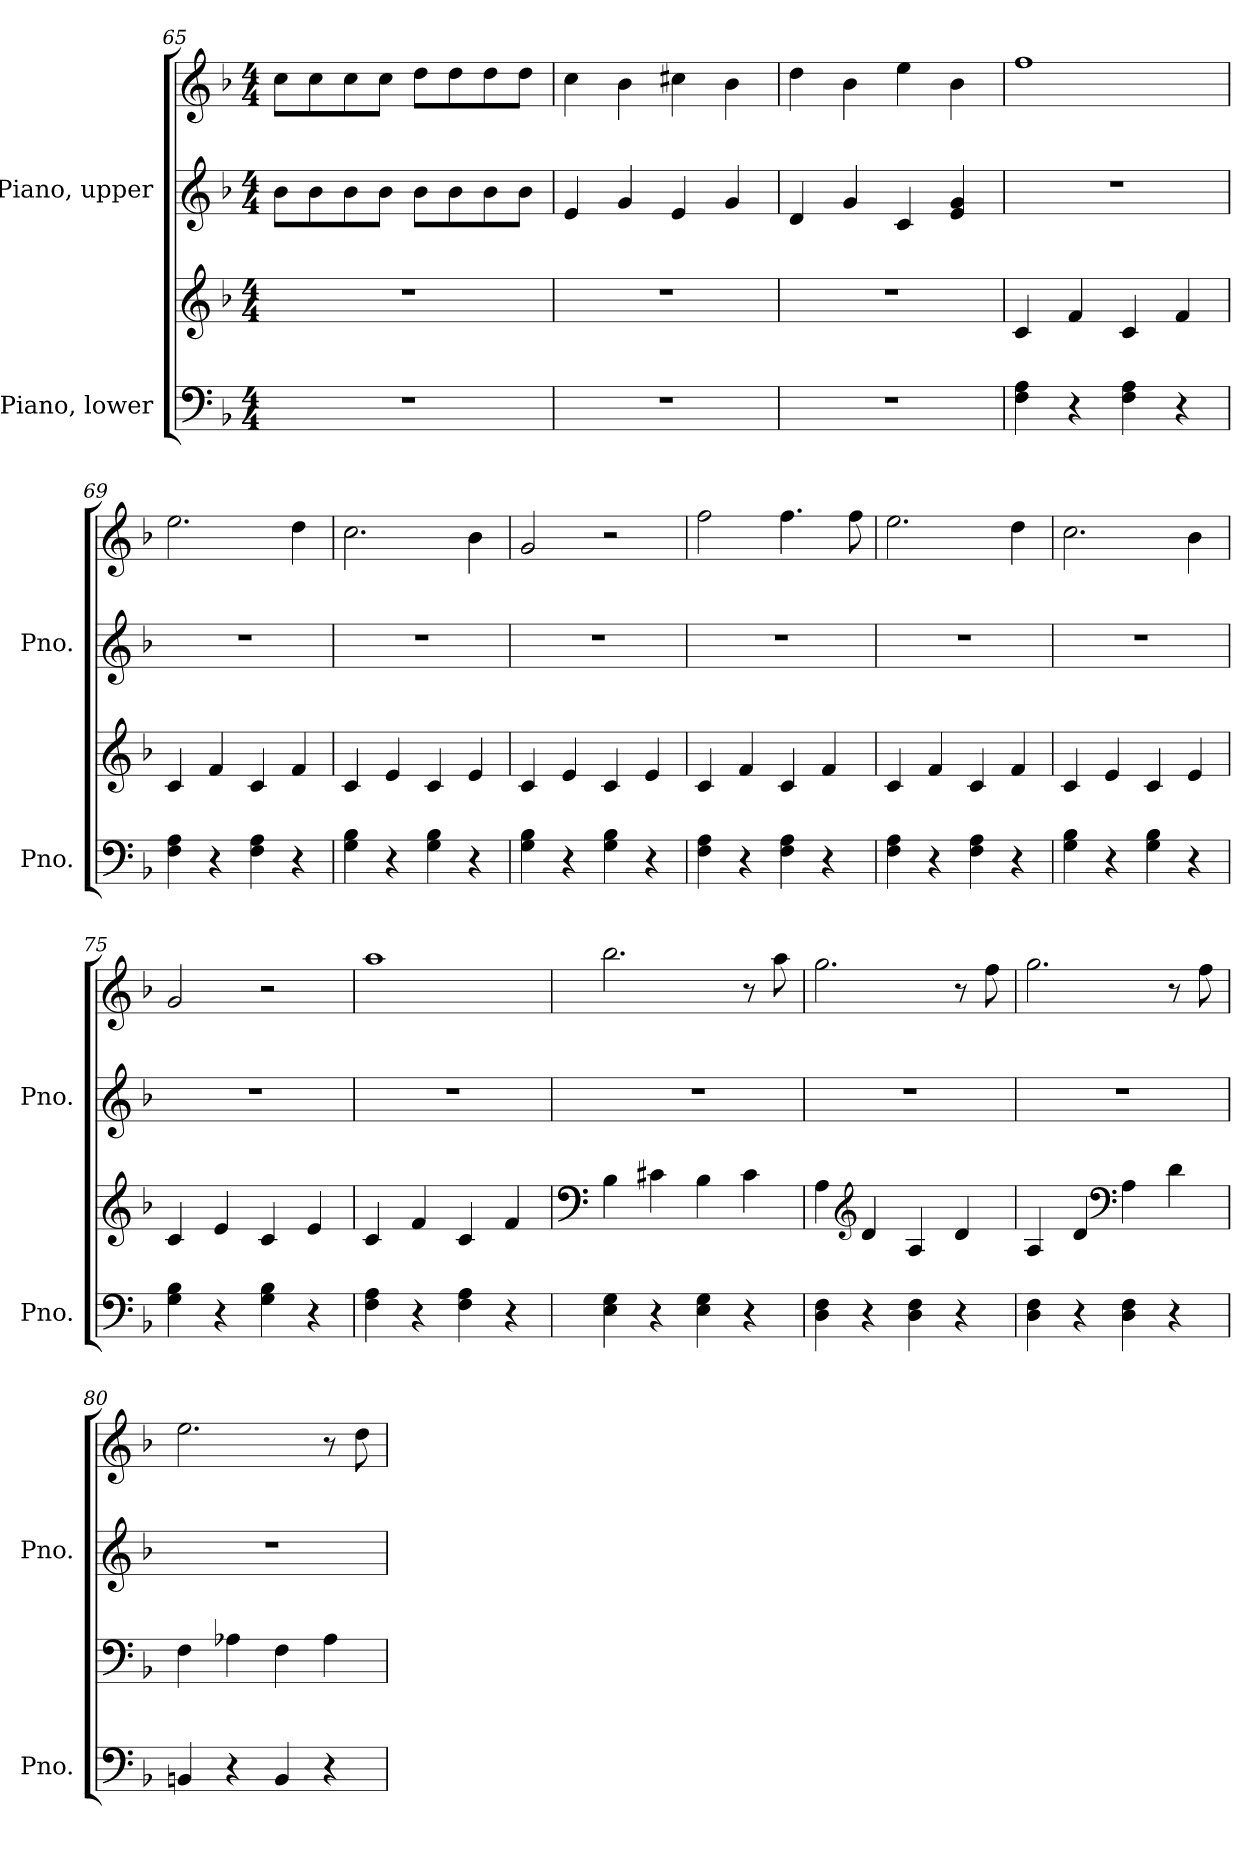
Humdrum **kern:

**kern	**kern	**kern	**kern
*part2	*part2	*part1	*part1
*staff4	*staff3	*staff2	*staff1
*I"Piano, lower	*	*I"Piano, upper	*
*I'Pno.	*	*I'Pno.	*
*clefF4	*clefG2	*clefG2	*clefG2
*k[b-]	*k[b-]	*k[b-]	*k[b-]
*M4/4	*M4/4	*M4/4	*M4/4
=65	=65	=65	=65
1r	1r	8b-\L	8cc\L
.	.	8b-\	8cc\
.	.	8b-\	8cc\
.	.	8b-\J	8cc\J
.	.	8b-\L	8dd\L
.	.	8b-\	8dd\
.	.	8b-\	8dd\
.	.	8b-\J	8dd\J
=66	=66	=66	=66
1r	1r	4e/	4cc\
.	.	4g/	4b-\
.	.	4e/	4cc#X\
.	.	4g/	4b-\
=67	=67	=67	=67
1r	1r	4d/	4dd\
.	.	4g/	4b-\
.	.	4c/	4ee\
.	.	4e/ 4g/	4b-\
!!LO:LB:g=z
=68	=68	=68	=68
4F\ 4A\	4c/	1r	1ff
4r	4f/	.	.
4F\ 4A\	4c/	.	.
4r	4f/	.	.
=69	=69	=69	=69
4F\ 4A\	4c/	1r	2.ee\
4r	4f/	.	.
4F\ 4A\	4c/	.	.
4r	4f/	.	4dd\
=70	=70	=70	=70
4G\ 4B-\	4c/	1r	2.cc\
4r	4e/	.	.
4G\ 4B-\	4c/	.	.
4r	4e/	.	4b-\
=71	=71	=71	=71
4G\ 4B-\	4c/	1r	2g/
4r	4e/	.	.
4G\ 4B-\	4c/	.	2r
4r	4e/	.	.
=72	=72	=72	=72
4F\ 4A\	4c/	1r	2ff\
4r	4f/	.	.
4F\ 4A\	4c/	.	4.ff\
4r	4f/	.	.
.	.	.	8ff\
=73	=73	=73	=73
4F\ 4A\	4c/	1r	2.ee\
4r	4f/	.	.
4F\ 4A\	4c/	.	.
4r	4f/	.	4dd\
=74	=74	=74	=74
4G\ 4B-\	4c/	1r	2.cc\
4r	4e/	.	.
4G\ 4B-\	4c/	.	.
4r	4e/	.	4b-\
=75	=75	=75	=75
4G\ 4B-\	4c/	1r	2g/
4r	4e/	.	.
4G\ 4B-\	4c/	.	2r
4r	4e/	.	.
!!LO:LB:g=z
=76	=76	=76	=76
4F\ 4A\	4c/	1r	1aa
4r	4f/	.	.
4F\ 4A\	4c/	.	.
4r	4f/	.	.
=77	=77	=77	=77
*	*clefF4	*	*
4E\ 4G\	4B-\	1r	2.bb-\
4r	4c#X\	.	.
4E\ 4G\	4B-\	.	.
4r	4c#\	.	8r
.	.	.	8aa\
=78	=78	=78	=78
4D\ 4F\	4A\	1r	2.gg\
*	*clefG2	*	*
4r	4d/	.	.
4D\ 4F\	4A/	.	.
4r	4d/	.	8r
.	.	.	8ff\
=79	=79	=79	=79
4D\ 4F\	4A/	1r	2.gg\
4r	4d/	.	.
*	*clefF4	*	*
4D\ 4F\	4A\	.	.
4r	4d\	.	8r
.	.	.	8ff\
=80	=80	=80	=80
4BBn/	4F\	1r	2.ee\
4r	4A-X\	.	.
4BB/	4F\	.	.
4r	4A-\	.	8r
.	.	.	8dd\
=	=	=	=
*-	*-	*-	*-
